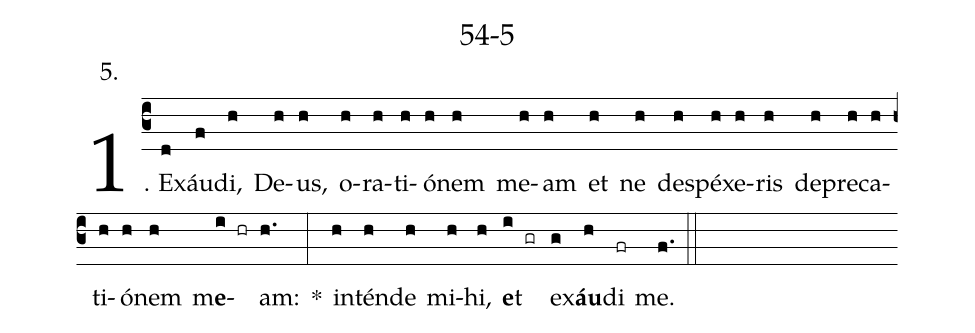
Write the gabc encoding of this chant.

name: 54-5;
annotation: 5.;
%%
(c3)1. Ex(d)áu(f)di,(h) De(h)us,(h) o(h)ra(h)ti(h)ó(h)nem(h) me(h)am(h) et(h) ne(h) de(h)spé(h)xe(h)ris(h) de(h)pre(h)ca(h)ti(h)ó(h)nem(h) m<b>e</b>(i hr)am:(h.) *(:) in(h)tén(h)de(h) mi(h)hi,(h) <b>e</b>t(i gr) ex(g)<b>áu</b>(h)di(fr) me.(f.) (::)
